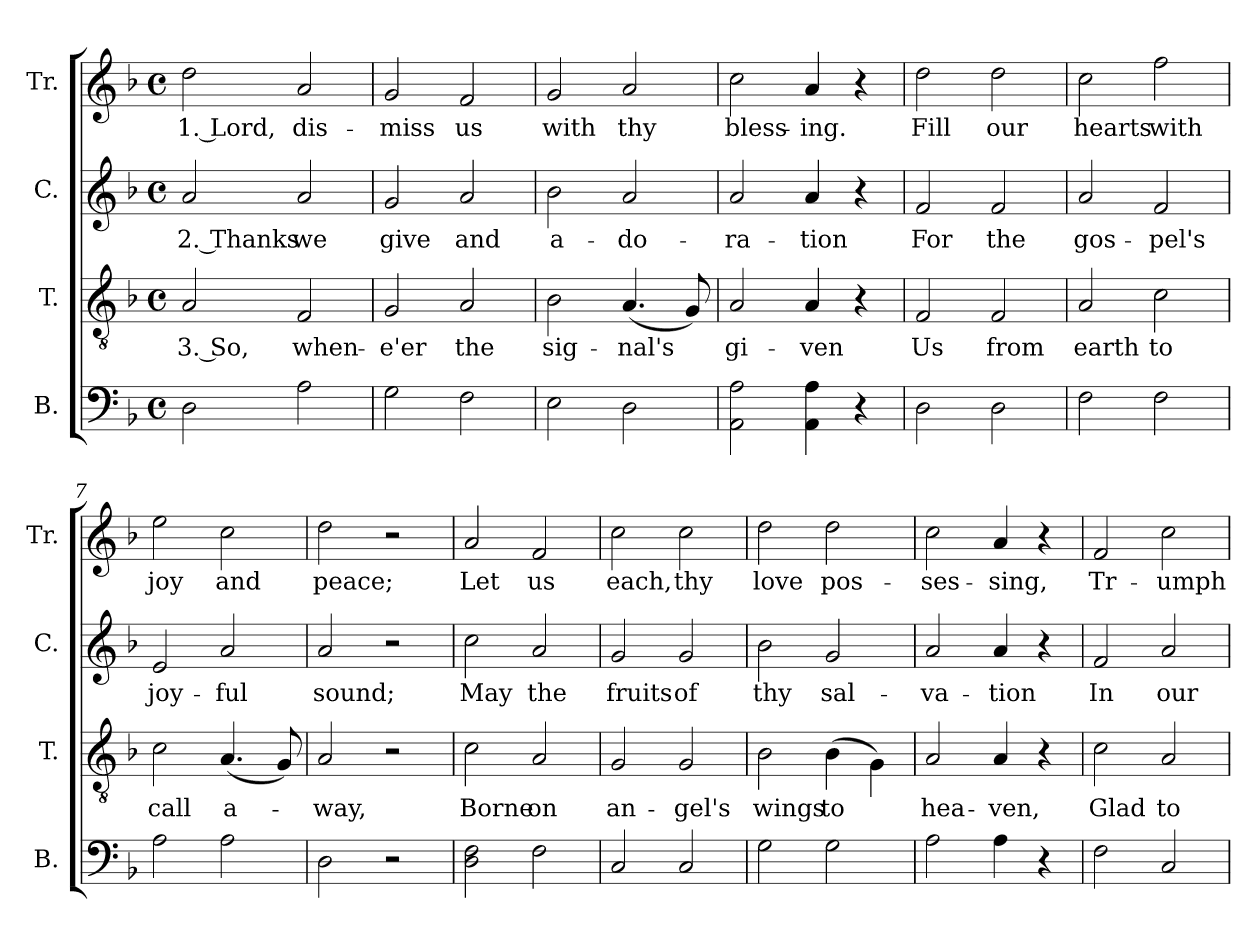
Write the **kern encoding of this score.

**kern	**kern	**text	**kern	**text	**kern	**text
*part4	*part3	*part3	*part2	*part2	*part1	*part1
*staff4	*staff3	*staff3	*staff2	*staff2	*staff1	*staff1
*I"B.	*I"T.	*	*I"C.	*	*I"Tr.	*
*I'B.	*I'T.	*	*I'C.	*	*I'Tr.	*
*clefF4	*clefGv2	*	*clefG2	*	*clefG2	*
*k[b-]	*k[b-]	*	*k[b-]	*	*k[b-]	*
*M4/4	*M4/4	*	*M4/4	*	*M4/4	*
*met(c)	*met(c)	*	*met(c)	*	*met(c)	*
*MM150	*MM150	*	*MM150	*	*MM150	*
=1	=1	=1	=1	=1	=1	=1
!	!	!LO:LY:b	!	!LO:LY:b	!	!LO:LY:b
2D!\	2A!/	3. So,	2a!/	2. Thanks	2dd!\	1. Lord,
!	!	!LO:LY:b	!	!LO:LY:b	!	!LO:LY:b
2A!\	2F!/	when-	2a!/	we	2a!/	dis-
=2	=2	=2	=2	=2	=2	=2
!	!	!LO:LY:b	!	!LO:LY:b	!	!LO:LY:b
2G!\	2G!/	-e'er	2g!/	give	2g!/	-miss
!	!	!LO:LY:b	!	!LO:LY:b	!	!LO:LY:b
2F!\	2A!/	the	2a!/	and	2f!/	us
=3	=3	=3	=3	=3	=3	=3
!	!	!LO:LY:b	!	!LO:LY:b	!	!LO:LY:b
2E!\	2B-!\	sig-	2b-!\	a-	2g!/	with
!	!	!LO:LY:b	!	!LO:LY:b	!	!LO:LY:b
2D!\	(<4.A!/	-nal's	2a!/	-do-	2a!/	thy
.	8G!/)	.	.	.	.	.
=4	=4	=4	=4	=4	=4	=4
!	!	!LO:LY:b	!	!LO:LY:b	!	!LO:LY:b
2AA!\ 2A!\	2A!/	-gi-	2a!/	-ra-	2cc!\	bless-
!	!	!LO:LY:b	!	!LO:LY:b	!	!LO:LY:b
4AA!\ 4A!\	4A!/	-ven	4a!/	-tion	4a!/	-ing.
4r	4r	.	4r	.	4r	.
=5	=5	=5	=5	=5	=5	=5
!	!	!LO:LY:b	!	!LO:LY:b	!	!LO:LY:b
2D!\	2F!/	Us	2f!/	For	2dd!\	Fill
!	!	!LO:LY:b	!	!LO:LY:b	!	!LO:LY:b
2D!\	2F!/	from	2f!/	the	2dd!\	our
=6	=6	=6	=6	=6	=6	=6
!	!	!LO:LY:b	!	!LO:LY:b	!	!LO:LY:b
2F!\	2A!/	earth	2a!/	gos-	2cc!\	hearts
!	!	!LO:LY:b	!	!LO:LY:b	!	!LO:LY:b
2F!\	2c!\	to	2f!/	-pel's	2ff!\	with
=7	=7	=7	=7	=7	=7	=7
!	!	!LO:LY:b	!	!LO:LY:b	!	!LO:LY:b
2A!\	2c!\	call	2e!/	joy-	2ee!\	joy
!	!	!LO:LY:b	!	!LO:LY:b	!	!LO:LY:b
2A!\	(<4.A!/	a-	2a!/	-ful	2cc!\	and
.	8G!/)	.	.	.	.	.
=8	=8	=8	=8	=8	=8	=8
!	!	!LO:LY:b	!	!LO:LY:b	!	!LO:LY:b
2D!\	2A!/	-way,	2a!/	sound;	2dd!\	peace;
2r	2r	.	2r	.	2r	.
=9	=9	=9	=9	=9	=9	=9
!	!	!LO:LY:b	!	!LO:LY:b	!	!LO:LY:b
2D!\ 2F!\	2c!\	Borne	2cc!\	May	2a!/	Let
!	!	!LO:LY:b	!	!LO:LY:b	!	!LO:LY:b
2F!\	2A!/	on	2a!/	the	2f!/	us
=10	=10	=10	=10	=10	=10	=10
!	!	!LO:LY:b	!	!LO:LY:b	!	!LO:LY:b
2C!/	2G!/	an-	2g!/	fruits	2cc!\	each,
!	!	!LO:LY:b	!	!LO:LY:b	!	!LO:LY:b
2C!/	2G!/	-gel's	2g!/	of	2cc!\	thy
=11	=11	=11	=11	=11	=11	=11
!	!	!LO:LY:b	!	!LO:LY:b	!	!LO:LY:b
2G!\	2B-!\	wings	2b-!\	thy	2dd!\	love
!	!	!LO:LY:b	!	!LO:LY:b	!	!LO:LY:b
2G!\	(>4B-!\	to	2g!/	sal-	2dd!\	pos-
.	4G!\)	.	.	.	.	.
=12	=12	=12	=12	=12	=12	=12
!	!	!LO:LY:b	!	!LO:LY:b	!	!LO:LY:b
2A!\	2A!/	hea-	2a!/	-va-	2cc!\	-ses-
!	!	!LO:LY:b	!	!LO:LY:b	!	!LO:LY:b
4A!\	4A!/	-ven,	4a!/	-tion	4a!/	-sing,
4r	4r	.	4r	.	4r	.
=13	=13	=13	=13	=13	=13	=13
!	!	!LO:LY:b	!	!LO:LY:b	!	!LO:LY:b
2F!\	2c!\	Glad	2f!/	In	2f!/	Tr-
!	!	!LO:LY:b	!	!LO:LY:b	!	!LO:LY:b
2C!/	2A!/	to	2a!/	our	2cc!\	-umph
=	=	=	=	=	=	=
*-	*-	*-	*-	*-	*-	*-
